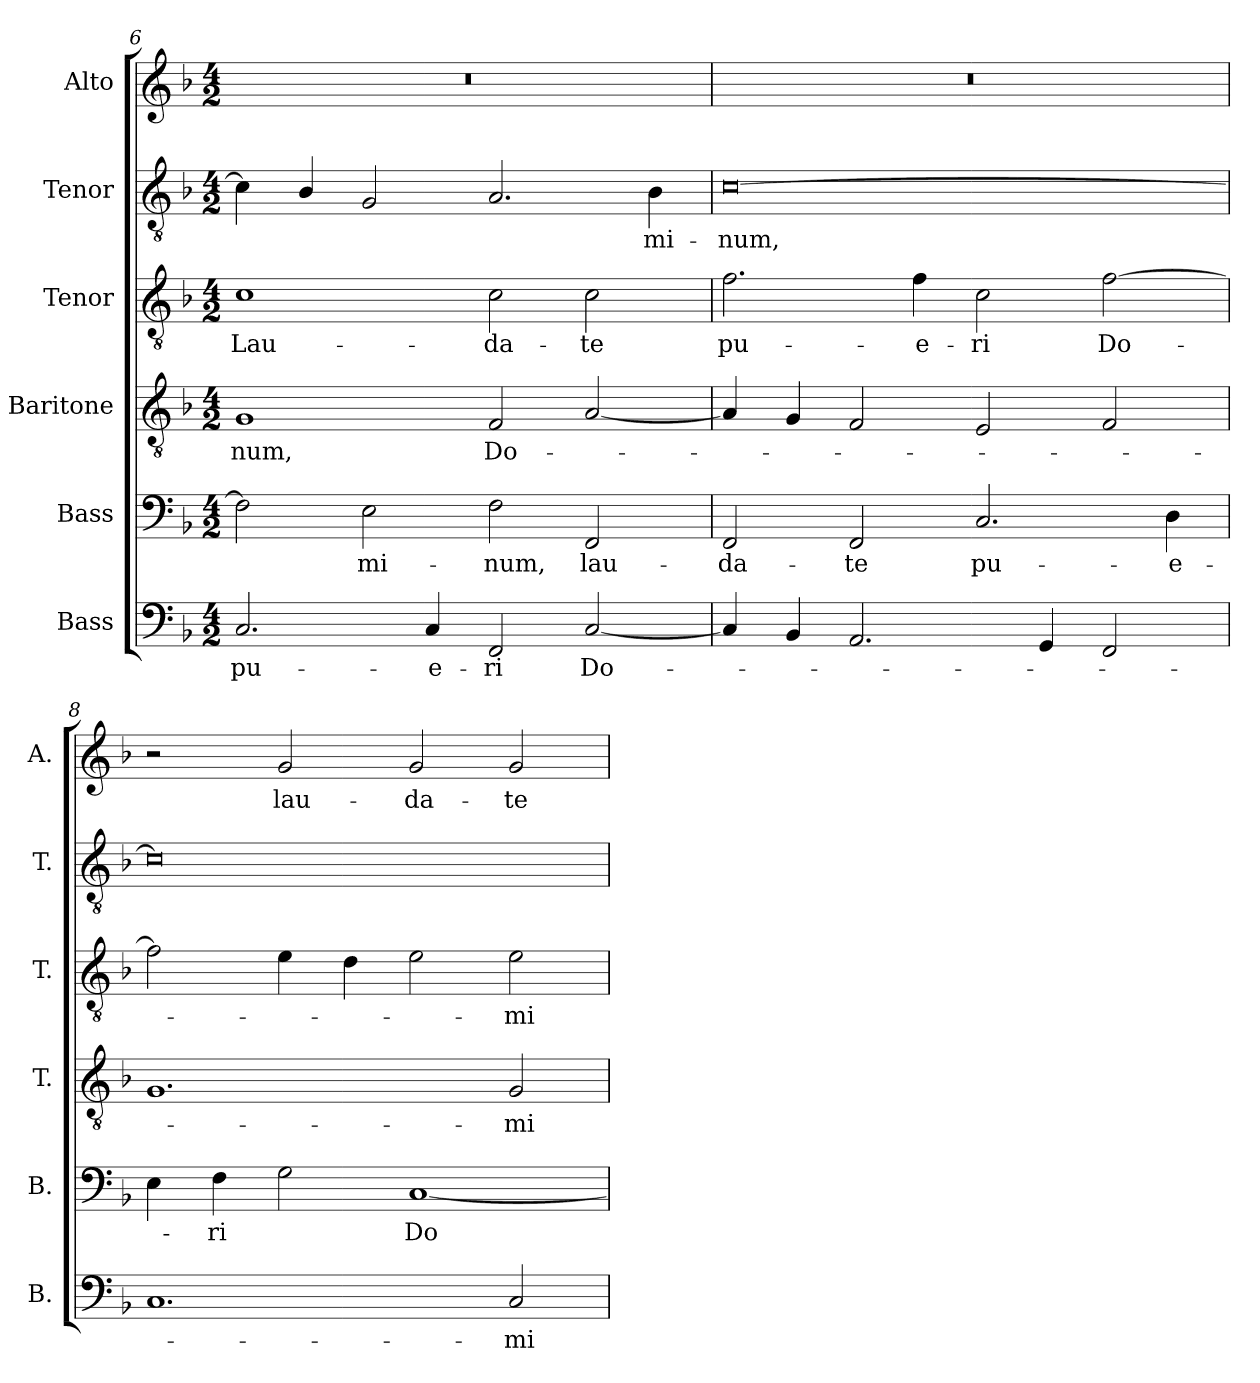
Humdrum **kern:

**kern	**text	**kern	**text	**kern	**text	**kern	**text	**kern	**text	**kern	**text
*part6	*part6	*part5	*part5	*part4	*part4	*part3	*part3	*part2	*part2	*part1	*part1
*staff6	*staff6	*staff5	*staff5	*staff4	*staff4	*staff3	*staff3	*staff2	*staff2	*staff1	*staff1
*I"Bass	*	*I"Bass	*	*I"Baritone	*	*I"Tenor	*	*I"Tenor	*	*I"Alto	*
*I'B.	*	*I'B.	*	*I'T.	*	*I'T.	*	*I'T.	*	*I'A.	*
*clefF4	*	*clefF4	*	*clefGv2	*	*clefGv2	*	*clefGv2	*	*clefG2	*
*	*	*	*	*ITrd7c12	*	*ITrd7c12	*	*ITrd7c12	*	*	*
*k[b-]	*	*k[b-]	*	*k[b-]	*	*k[b-]	*	*k[b-]	*	*k[b-]	*
*F:	*	*F:	*	*F:	*	*F:	*	*F:	*	*F:	*
*M4/2	*	*M4/2	*	*M4/2	*	*M4/2	*	*M4/2	*	*M4/2	*
=6	=6	=6	=6	=6	=6	=6	=6	=6	=6	=6	=6
!	!LO:LY:b:color=#000000	!	!	!	!	!	!	!	!	!	!
!	!	!	!	!	!LO:LY:b:color=#000000	!	!	!	!	!	!
!	!	!	!	!	!	!	!LO:LY:b:color=#000000	!	!	!LO:N:vis=1	!
2.Ci/	pu-	2Fi\]	.	1GGi	-num,	1Ci	Lau-	4Ci\]	.	0r	.
.	.	.	.	.	.	.	.	4BB-i/	.	.	.
!	!	!	!LO:LY:b:color=#000000	!	!	!	!	!	!	!	!
.	.	2Ei\	-mi-	.	.	.	.	2GGi/	.	.	.
!	!LO:LY:b:color=#000000	!	!	!	!	!	!	!	!	!	!
4Ci/	-e-	.	.	.	.	.	.	.	.	.	.
!	!LO:LY:b:color=#000000	!	!	!	!	!	!	!	!	!	!
!	!	!	!LO:LY:b:color=#000000	!	!	!	!	!	!	!	!
!	!	!	!	!	!LO:LY:b:color=#000000	!	!	!	!	!	!
!	!	!	!	!	!	!	!LO:LY:b:color=#000000	!	!	!	!
2FFi/	-ri	2Fi\	-num,	2FFi/	Do-	2Ci\	-da-	2.AAi/	.	.	.
!	!LO:LY:b:color=#000000	!	!	!	!	!	!	!	!	!	!
!	!	!	!LO:LY:b:color=#000000	!	!	!	!	!	!	!	!
!	!	!	!	!	!	!	!LO:LY:b:color=#000000	!	!	!	!
[2Ci/	Do-	2FFi/	lau-	[2AAi/	.	2Ci\	-te	.	.	.	.
!	!	!	!	!	!	!	!	!	!LO:LY:b:color=#000000	!	!
.	.	.	.	.	.	.	.	4BB-i\	-mi-	.	.
=7	=7	=7	=7	=7	=7	=7	=7	=7	=7	=7	=7
!	!	!	!LO:LY:b:color=#000000	!	!	!	!	!	!	!	!
!	!	!	!	!	!	!	!LO:LY:b:color=#000000	!	!	!	!
!	!	!	!	!	!	!	!	!	!LO:LY:b:color=#000000	!LO:N:vis=1	!
4Ci/]	.	2FFi/	-da-	4AAi/]	.	2.Fi\	pu-	[0Ci	-num,	0r	.
4BB-i/	.	.	.	4GGi/	.	.	.	.	.	.	.
!	!	!	!LO:LY:b:color=#000000	!	!	!	!	!	!	!	!
2.AAi/	.	2FFi/	-te	2FFi/	.	.	.	.	.	.	.
!	!	!	!	!	!	!	!LO:LY:b:color=#000000	!	!	!	!
.	.	.	.	.	.	4Fi\	-e-	.	.	.	.
!	!	!	!LO:LY:b:color=#000000	!	!	!	!	!	!	!	!
!	!	!	!	!	!	!	!LO:LY:b:color=#000000	!	!	!	!
.	.	2.Ci/	pu-	2EEi/	.	2Ci\	-ri	.	.	.	.
4GGi/	.	.	.	.	.	.	.	.	.	.	.
!	!	!	!	!	!	!	!LO:LY:b:color=#000000	!	!	!	!
2FFi/	.	.	.	2FFi/	.	[2Fi\	Do-	.	.	.	.
!	!	!	!LO:LY:b:color=#000000	!	!	!	!	!	!	!	!
.	.	4Di\	-e-	.	.	.	.	.	.	.	.
=8	=8	=8	=8	=8	=8	=8	=8	=8	=8	=8	=8
1.Ci	.	4Ei\	.	1.GGi	.	2Fi\]	.	0Ci]	.	2r	.
!	!	!	!LO:LY:b:color=#000000	!	!	!	!	!	!	!	!
.	.	4Fi\	-ri	.	.	.	.	.	.	.	.
!	!	!	!	!	!	!	!	!	!	!	!LO:LY:b:color=#000000
.	.	2Gi\	.	.	.	4Ei\	.	.	.	2gi/	lau-
.	.	.	.	.	.	4Di\	.	.	.	.	.
!	!	!	!LO:LY:b:color=#000000	!	!	!	!	!	!	!	!
!	!	!	!	!	!	!	!	!	!	!	!LO:LY:b:color=#000000
.	.	[1Ci	Do-	.	.	2Ei\	.	.	.	2gi/	-da-
!	!LO:LY:b:color=#000000	!	!	!	!	!	!	!	!	!	!
!	!	!	!	!	!LO:LY:b:color=#000000	!	!	!	!	!	!
!	!	!	!	!	!	!	!LO:LY:b:color=#000000	!	!	!	!
!	!	!	!	!	!	!	!	!	!	!	!LO:LY:b:color=#000000
2Ci/	-mi-	.	.	2GGi/	-mi-	2Ei\	-mi-	.	.	2gi/	-te
=	=	=	=	=	=	=	=	=	=	=	=
*-	*-	*-	*-	*-	*-	*-	*-	*-	*-	*-	*-
